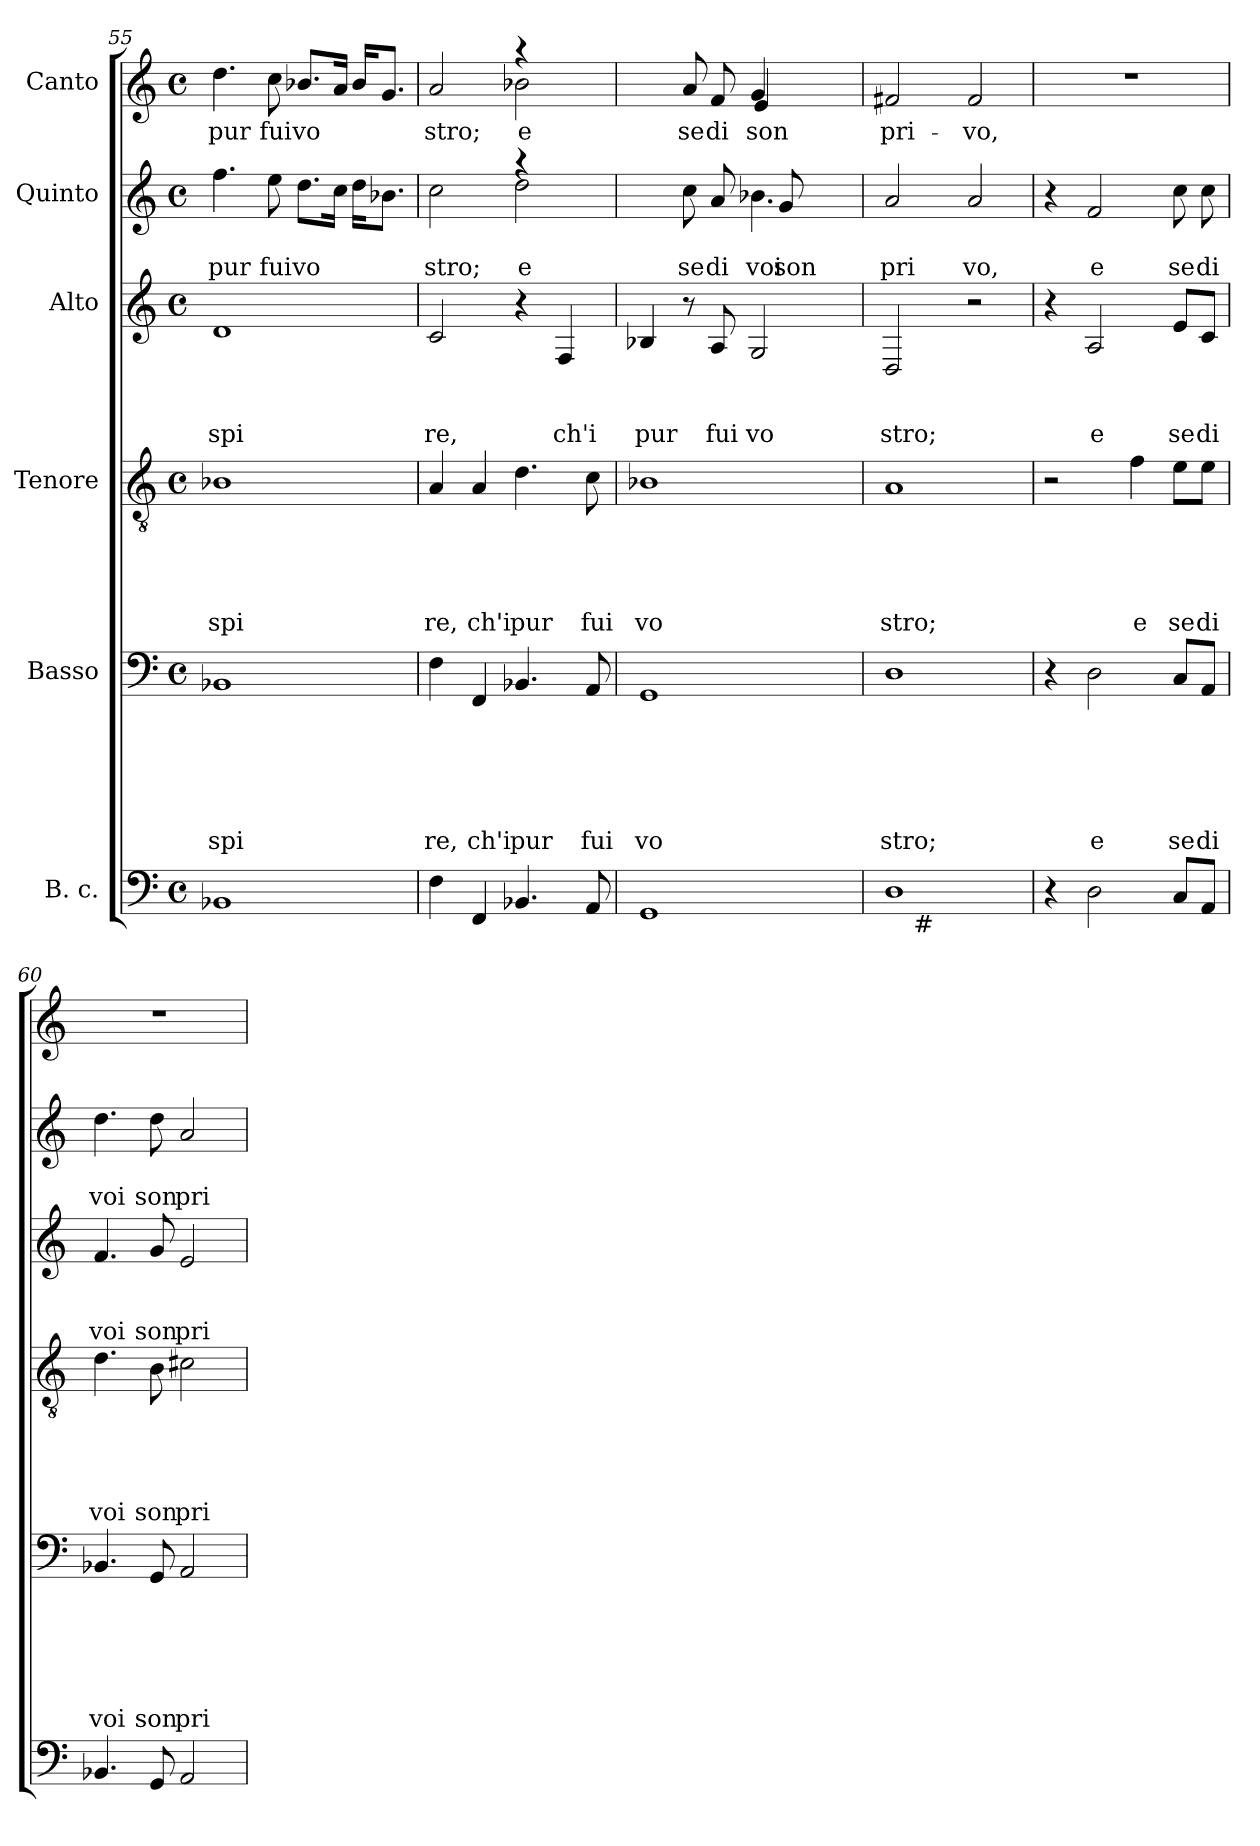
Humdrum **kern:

**kern	**kern	**text	**text	**text	**text	**text	**text	**kern	**text	**text	**text	**text	**text	**kern	**text	**text	**text	**kern	**text	**text	**kern	**text
*part6	*part5	*part5	*part5	*part5	*part5	*part5	*part5	*part4	*part4	*part4	*part4	*part4	*part4	*part3	*part3	*part3	*part3	*part2	*part2	*part2	*part1	*part1
*staff6	*staff5	*staff5	*staff5	*staff5	*staff5	*staff5	*staff5	*staff4	*staff4	*staff4	*staff4	*staff4	*staff4	*staff3	*staff3	*staff3	*staff3	*staff2	*staff2	*staff2	*staff1	*staff1
*I"B. c.	*I"Basso	*	*	*	*	*	*	*I"Tenore	*	*	*	*	*	*I"Alto	*	*	*	*I"Quinto	*	*	*I"Canto	*
*clefF4	*clefF4	*	*	*	*	*	*	*clefGv2	*	*	*	*	*	*clefG2	*	*	*	*clefG2	*	*	*clefG2	*
*k[]	*k[]	*	*	*	*	*	*	*k[]	*	*	*	*	*	*k[]	*	*	*	*k[]	*	*	*k[]	*
*C:	*C:	*	*	*	*	*	*	*C:	*	*	*	*	*	*C:	*	*	*	*C:	*	*	*C:	*
*M4/4	*M4/4	*	*	*	*	*	*	*M4/4	*	*	*	*	*	*M4/4	*	*	*	*M4/4	*	*	*M4/4	*
*met(c)	*met(c)	*	*	*	*	*	*	*met(c)	*	*	*	*	*	*met(c)	*	*	*	*met(c)	*	*	*met(c)	*
=55	=55	=55	=55	=55	=55	=55	=55	=55	=55	=55	=55	=55	=55	=55	=55	=55	=55	=55	=55	=55	=55	=55
!	!	!	!	!	!	!	!LO:LY:b	!	!	!	!	!	!LO:LY:b	!	!	!	!LO:LY:b	!	!	!LO:LY:b	!	!LO:LY:b
1BB-X	1BB-X	.	.	.	.	.	spi	1B-X	.	.	.	.	spi	1d	.	.	spi	4.ff\	.	pur	4.dd\	pur
!	!	!	!	!	!	!	!	!	!	!	!	!	!	!	!	!	!	!	!	!LO:LY:b	!	!LO:LY:b
.	.	.	.	.	.	.	.	.	.	.	.	.	.	.	.	.	.	8ee\	.	fui	8cc\	fui
!	!	!	!	!	!	!	!	!	!	!	!	!	!	!	!	!	!	!	!	!LO:LY:b	!	!LO:LY:b
.	.	.	.	.	.	.	.	.	.	.	.	.	.	.	.	.	.	8.dd\L	.	vo	8.b-X/L	vo
.	.	.	.	.	.	.	.	.	.	.	.	.	.	.	.	.	.	16cc\Jk	.	.	16a/Jk	.
.	.	.	.	.	.	.	.	.	.	.	.	.	.	.	.	.	.	16dd\KL	.	.	16b-/KL	.
.	.	.	.	.	.	.	.	.	.	.	.	.	.	.	.	.	.	8.b-X\J	.	.	8.g/J	.
=56	=56	=56	=56	=56	=56	=56	=56	=56	=56	=56	=56	=56	=56	=56	=56	=56	=56	=56	=56	=56	=56	=56
!	!	!	!	!	!	!	!LO:LY:b	!	!	!	!	!	!LO:LY:b	!	!	!	!LO:LY:b	!	!	!LO:LY:b	!	!LO:LY:b
*	*	*	*	*	*	*	*	*	*	*	*	*	*	*	*	*	*	*^	*	*	*^	*
4F\	4F\	.	.	.	.	.	re,	4A/	.	.	.	.	re,	2c/	.	.	re,	2cc\	2ryy	.	stro;	2a/	2ryy	stro;
!	!	!	!	!	!	!	!LO:LY:b	!	!	!	!	!	!LO:LY:b	!	!	!	!	!	!	!	!	!	!	!
4FF/	4FF/	.	.	.	.	.	ch'i	4A/	.	.	.	.	ch'i	.	.	.	.	.	.	.	.	.	.	.
!	!	!	!	!	!	!	!LO:LY:b	!	!	!	!	!	!LO:LY:b	!	!	!	!	!	!	!	!LO:LY:b	!	!	!LO:LY:b
4.BB-X/	4.BB-X/	.	.	.	.	.	pur	4.d\	.	.	.	.	pur	4r	.	.	.	4raa	2dd\	.	e	4raa	2b-X\	e
!	!	!	!	!	!	!	!	!	!	!	!	!	!	!	!	!	!LO:LY:b	!	!	!	!	!	!	!
.	.	.	.	.	.	.	.	.	.	.	.	.	.	4F/	.	.	ch'i	4ryy	.	.	.	4ryy	.	.
!	!	!	!	!	!	!	!LO:LY:b	!	!	!	!	!	!LO:LY:b	!	!	!	!	!	!	!	!	!	!	!
8AA/	8AA/	.	.	.	.	.	fui	8c\	.	.	.	.	fui	.	.	.	.	.	.	.	.	.	.	.
=57	=57	=57	=57	=57	=57	=57	=57	=57	=57	=57	=57	=57	=57	=57	=57	=57	=57	=57	=57	=57	=57	=57	=57	=57
!	!	!	!	!	!	!	!LO:LY:b	!	!	!	!	!	!LO:LY:b	!	!	!	!LO:LY:b	!	!	!	!	!	!	!
1GG	1GG	.	.	.	.	.	vo	1B-X	.	.	.	.	vo	4B-X/	.	.	pur	4ryy	2ryy	.	.	4ryy	2ryy	.
!	!	!	!	!	!	!	!	!	!	!	!	!	!	!	!	!	!	!	!	!	!LO:LY:b	!	!	!LO:LY:b
.	.	.	.	.	.	.	.	.	.	.	.	.	.	8r	.	.	.	8cc\	.	.	se	8a/	.	se
!	!	!	!	!	!	!	!	!	!	!	!	!	!	!	!	!	!LO:LY:b	!	!	!	!LO:LY:b	!	!	!LO:LY:b
.	.	.	.	.	.	.	.	.	.	.	.	.	.	8A/	.	.	fui	8a/	.	.	di	8f/	.	di
!	!	!	!	!	!	!	!	!	!	!	!	!	!	!	!	!	!LO:LY:b	!	!	!	!LO:LY:b	!	!	!LO:LY:b
!	!	!	!	!	!	!	!	!	!	!	!	!	!	!	!	!	!	!	!	!	!	!	!	!LO:LY:b
.	.	.	.	.	.	.	.	.	.	.	.	.	.	2G/	.	.	vo	4.b-X\	8ryy	.	voi	4g/	4e/	son
!	!	!	!	!	!	!	!	!	!	!	!	!	!	!	!	!	!	!	!	!	!LO:LY:b	!	!	!
.	.	.	.	.	.	.	.	.	.	.	.	.	.	.	.	.	.	.	8g/	.	son	.	.	.
.	.	.	.	.	.	.	.	.	.	.	.	.	.	.	.	.	.	.	8ryy	.	.	4ryy	4ryy	.
.	.	.	.	.	.	.	.	.	.	.	.	.	.	.	.	.	.	8ryy	8ryy	.	.	.	.	.
*	*	*	*	*	*	*	*	*	*	*	*	*	*	*	*	*	*	*	*	*	*	*v	*v	*
!!LO:PB:g=z
=58	=58	=58	=58	=58	=58	=58	=58	=58	=58	=58	=58	=58	=58	=58	=58	=58	=58	=58	=58	=58	=58	=58	=58
!	!	!	!	!	!	!	!LO:LY:b	!	!	!	!	!	!LO:LY:b	!	!	!	!LO:LY:b	!	!	!	!LO:LY:b	!	!LO:LY:b
*^	*	*	*	*	*	*	*	*	*	*	*	*	*	*	*	*	*	*v	*v	*	*	*	*
1D	8ryy	1D	.	.	.	.	.	stro;	1A	.	.	.	.	stro;	2D/	.	.	stro;	2a/	.	pri	2f#X/	pri-
!	!LO:TX:b:t=#	!	!	!	!	!	!	!	!	!	!	!	!	!	!	!	!	!	!	!	!	!	!
.	2..ryy	.	.	.	.	.	.	.	.	.	.	.	.	.	.	.	.	.	.	.	.	.	.
!	!	!	!	!	!	!	!	!	!	!	!	!	!	!	!	!	!	!	!	!	!LO:LY:b	!	!LO:LY:b
.	.	.	.	.	.	.	.	.	.	.	.	.	.	.	2r	.	.	.	2a/	.	vo,	2f#/	-vo,
*v	*v	*	*	*	*	*	*	*	*	*	*	*	*	*	*	*	*	*	*	*	*	*	*
=59	=59	=59	=59	=59	=59	=59	=59	=59	=59	=59	=59	=59	=59	=59	=59	=59	=59	=59	=59	=59	=59	=59
4r	4r	.	.	.	.	.	.	2r	.	.	.	.	.	4r	.	.	.	4r	.	.	1r	.
!	!	!	!	!	!	!	!LO:LY:b	!	!	!	!	!	!	!	!	!	!LO:LY:b	!	!	!LO:LY:b	!	!
2D\	2D\	.	.	.	.	.	e	.	.	.	.	.	.	2A/	.	.	e	2f/	.	e	.	.
!	!	!	!	!	!	!	!	!	!	!	!	!	!LO:LY:b	!	!	!	!	!	!	!	!	!
.	.	.	.	.	.	.	.	4f\	.	.	.	.	e	.	.	.	.	.	.	.	.	.
!	!	!	!	!	!	!	!LO:LY:b	!	!	!	!	!	!LO:LY:b	!	!	!	!LO:LY:b	!	!	!LO:LY:b	!	!
8C/L	8C/L	.	.	.	.	.	se	8e\L	.	.	.	.	se	8e/L	.	.	se	8cc\	.	se	.	.
!	!	!	!	!	!	!	!LO:LY:b	!	!	!	!	!	!LO:LY:b	!	!	!	!LO:LY:b	!	!	!LO:LY:b	!	!
8AA/J	8AA/J	.	.	.	.	.	di	8e\J	.	.	.	.	di	8c/J	.	.	di	8cc\	.	di	.	.
=60	=60	=60	=60	=60	=60	=60	=60	=60	=60	=60	=60	=60	=60	=60	=60	=60	=60	=60	=60	=60	=60	=60
!	!	!	!	!	!	!	!LO:LY:b	!	!	!	!	!	!LO:LY:b	!	!	!	!LO:LY:b	!	!	!LO:LY:b	!	!
4.BB-X/	4.BB-X/	.	.	.	.	.	voi	4.d\	.	.	.	.	voi	4.f/	.	.	voi	4.dd\	.	voi	1r	.
!	!	!	!	!	!	!	!LO:LY:b	!	!	!	!	!	!LO:LY:b	!	!	!	!LO:LY:b	!	!	!LO:LY:b	!	!
8GG/	8GG/	.	.	.	.	.	son	8B\	.	.	.	.	son	8g/	.	.	son	8dd\	.	son	.	.
!	!	!	!	!	!	!	!LO:LY:b	!	!	!	!	!	!LO:LY:b	!	!	!	!LO:LY:b	!	!	!LO:LY:b	!	!
2AA/	2AA/	.	.	.	.	.	pri	2c#X\	.	.	.	.	pri	2e/	.	.	pri	2a/	.	pri	.	.
=	=	=	=	=	=	=	=	=	=	=	=	=	=	=	=	=	=	=	=	=	=	=
*-	*-	*-	*-	*-	*-	*-	*-	*-	*-	*-	*-	*-	*-	*-	*-	*-	*-	*-	*-	*-	*-	*-
